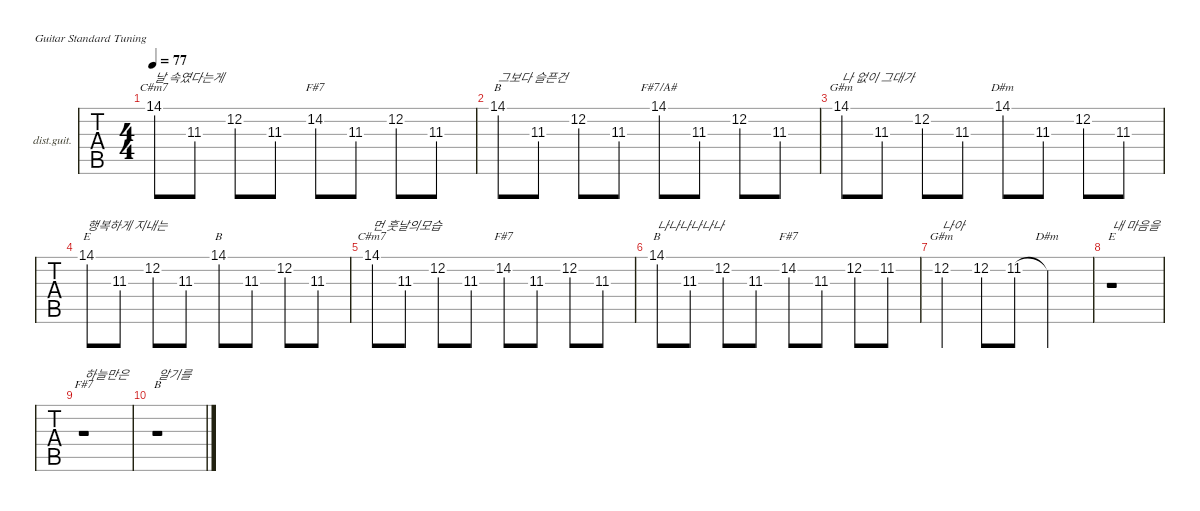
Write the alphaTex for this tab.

\defaultSystemsLayout 4
\hideDynamics
\bracketExtendMode nobrackets
\firstSystemTrackNameOrientation horizontal
\track ("Distortion Guitar" "dist.guit.") {defaultSystemsLayout 4 instrument distortionguitar}
\staff {tabs}
\tuning (E4 B3 G3 D3 A2 E2)
\chord ("B" 2 4 4 4 2 x) {showdiagram false showfingering false barre 2}
\chord ("E" 0 0 1 2 2 0) {showdiagram false showfingering false}
\chord ("C#m7" 4 5 4 6 4 x) {firstfret 4 showdiagram false showfingering false barre (4 4)}
\chord ("F#7" 2 2 3 2 4 2) {showdiagram false showfingering false barre (2 2 2)}
\chord ("F#7/A#" 2 2 3 2 4 2) {showdiagram false showfingering false barre (2 2 2)}
\chord ("G#m" 11 12 13 13 11 x) {firstfret 11 showdiagram false showfingering false barre 11}
\chord ("D#m" 6 7 8 8 6 x) {firstfret 6 showdiagram false showfingering false barre 6}
\ts (4 4)
\tempo 77
\clef g2
\ks c
14.1{acc #}.8{ch "C#m7" txt "날 속였다는게" dy mf} 11.3{acc #}.8 12.2.8 11.3{acc #}.8 14.2{acc #}.8{ch "F#7"} 11.3{acc #}.8 12.2.8 11.3{acc #}.8 |
14.1{acc #}.8{ch "B" txt "그보다 슬픈건"} 11.3{acc #}.8 12.2.8 11.3{acc #}.8 14.1{acc #}.8{ch "F#7/A#"} 11.3{acc #}.8 12.2.8 11.3{acc #}.8 |
14.1{acc #}.8{ch "G#m" txt "나 없이 그대가"} 11.3{acc #}.8 12.2.8 11.3{acc #}.8 14.1{acc #}.8{ch "D#m"} 11.3{acc #}.8 12.2.8 11.3{acc #}.8 |
14.1{acc #}.8{ch "E" txt "행복하게 지내는"} 11.3{acc #}.8 12.2.8 11.3{acc #}.8 14.1{acc #}.8{ch "B"} 11.3{acc #}.8 12.2.8 11.3{acc #}.8 |
14.1{acc #}.8{ch "C#m7" txt "먼 훗날의모습"} 11.3{acc #}.8 12.2.8 11.3{acc #}.8 14.2{acc #}.8{ch "F#7"} 11.3{acc #}.8 12.2.8 11.3{acc #}.8 |
14.1{acc #}.8{ch "B" txt "나나나나나나"} 11.3{acc #}.8 12.2.8 11.3{acc #}.8 14.2{acc #}.8{ch "F#7"} 11.3{acc #}.8 12.2.8 11.2{acc #}.8 |
12.2.4{ch "G#m" txt "나아"} 12.2.8 11.2{acc #}.8 11.2{t acc #}.2{ch "D#m"} |
r.1{ch "E" txt "내 마음을"} |
r.1{ch "F#7" txt "하늘만은"} |
r.1{ch "B" txt "알기를"}
